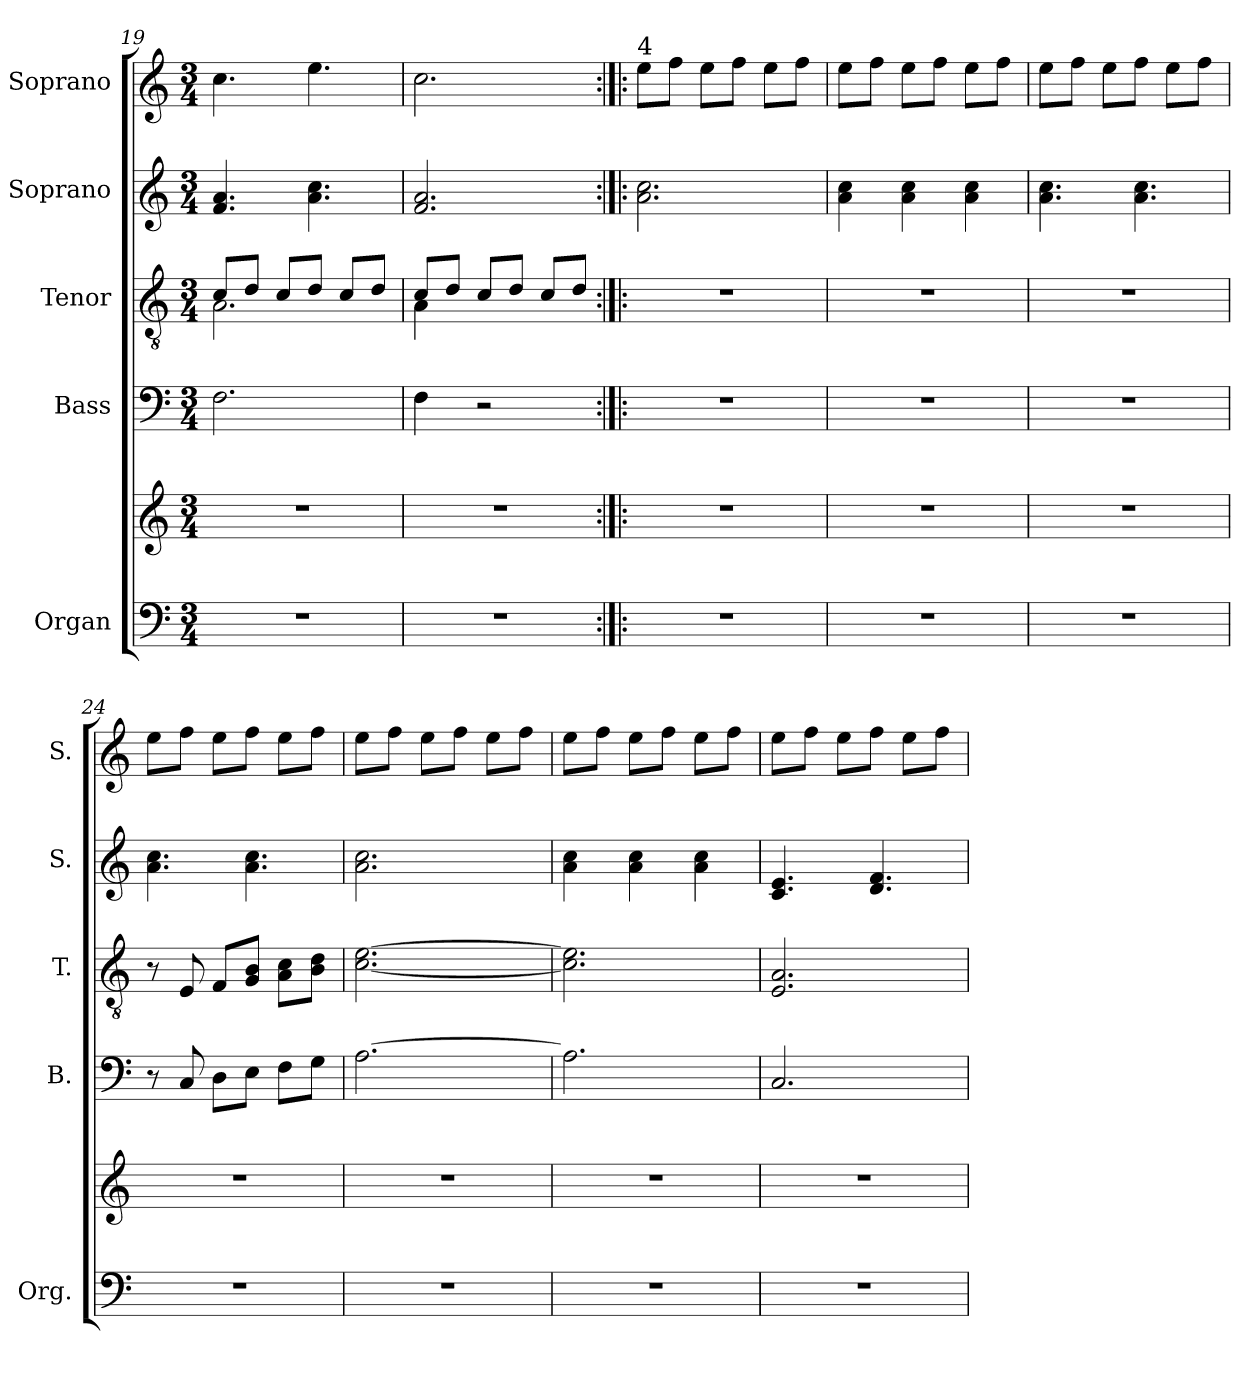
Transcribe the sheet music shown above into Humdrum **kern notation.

**kern	**kern	**kern	**kern	**kern	**kern
*part5	*part5	*part4	*part3	*part2	*part1
*staff6	*staff5	*staff4	*staff3	*staff2	*staff1
*I"Organ	*	*I"Bass	*I"Tenor	*I"Soprano	*I"Soprano
*I'Org.	*	*I'B.	*I'T.	*I'S.	*I'S.
*clefF4	*clefG2	*clefF4	*clefGv2	*clefG2	*clefG2
*k[]	*k[]	*k[]	*k[]	*k[]	*k[]
*M3/4	*M3/4	*M3/4	*M3/4	*M3/4	*M3/4
=19	=19	=19	=19	=19	=19
*	*	*	*^	*	*
2.r	2.r	2.F\	8c/L	2.A\	4.f/ 4.a/	4.cc\
.	.	.	8d/J	.	.	.
.	.	.	8c/L	.	.	.
.	.	.	8d/J	.	4.a\ 4.cc\	4.ee\
.	.	.	8c/L	.	.	.
.	.	.	8d/J	.	.	.
=20	=20	=20	=20	=20	=20	=20
2.r	2.r	4F\	8c/L	4A\	2.f/ 2.a/	2.cc\
.	.	.	8d/J	.	.	.
.	.	2r	8c/L	2ryy	.	.
.	.	.	8d/J	.	.	.
.	.	.	8c/L	.	.	.
.	.	.	8d/J	.	.	.
*	*	*	*v	*v	*	*
!!LO:PB:g=z
=21:|!|:	=21:|!|:	=21:|!|:	=21:|!|:	=21:|!|:	=21:|!|:
!	!	!	!	!	!LO:TX:a:t=4
2.r	2.r	2.r	2.r	2.a\ 2.cc\	8ee\L
.	.	.	.	.	8ff\J
.	.	.	.	.	8ee\L
.	.	.	.	.	8ff\J
.	.	.	.	.	8ee\L
.	.	.	.	.	8ff\J
=22	=22	=22	=22	=22	=22
2.r	2.r	2.r	2.r	4a\ 4cc\	8ee\L
.	.	.	.	.	8ff\J
.	.	.	.	4a\ 4cc\	8ee\L
.	.	.	.	.	8ff\J
.	.	.	.	4a\ 4cc\	8ee\L
.	.	.	.	.	8ff\J
=23	=23	=23	=23	=23	=23
2.r	2.r	2.r	2.r	4.a\ 4.cc\	8ee\L
.	.	.	.	.	8ff\J
.	.	.	.	.	8ee\L
.	.	.	.	4.a\ 4.cc\	8ff\J
.	.	.	.	.	8ee\L
.	.	.	.	.	8ff\J
=24	=24	=24	=24	=24	=24
2.r	2.r	8r	8r	4.a\ 4.cc\	8ee\L
.	.	8C/	8E/	.	8ff\J
.	.	8D\L	8F/L	.	8ee\L
.	.	8E\J	8G/ 8B/J	4.a\ 4.cc\	8ff\J
.	.	8F\L	8A\ 8c\L	.	8ee\L
.	.	8G\J	8B\ 8d\J	.	8ff\J
=25	=25	=25	=25	=25	=25
2.r	2.r	[2.A\	[2.c\ [2.e\	2.a\ 2.cc\	8ee\L
.	.	.	.	.	8ff\J
.	.	.	.	.	8ee\L
.	.	.	.	.	8ff\J
.	.	.	.	.	8ee\L
.	.	.	.	.	8ff\J
=26	=26	=26	=26	=26	=26
2.r	2.r	2.A\]	2.c\] 2.e\]	4a\ 4cc\	8ee\L
.	.	.	.	.	8ff\J
.	.	.	.	4a\ 4cc\	8ee\L
.	.	.	.	.	8ff\J
.	.	.	.	4a\ 4cc\	8ee\L
.	.	.	.	.	8ff\J
!!LO:LB:g=z
=27	=27	=27	=27	=27	=27
2.r	2.r	2.C/	2.E/ 2.A/	4.c/ 4.e/	8ee\L
.	.	.	.	.	8ff\J
.	.	.	.	.	8ee\L
.	.	.	.	4.d/ 4.f/	8ff\J
.	.	.	.	.	8ee\L
.	.	.	.	.	8ff\J
=	=	=	=	=	=
*-	*-	*-	*-	*-	*-
